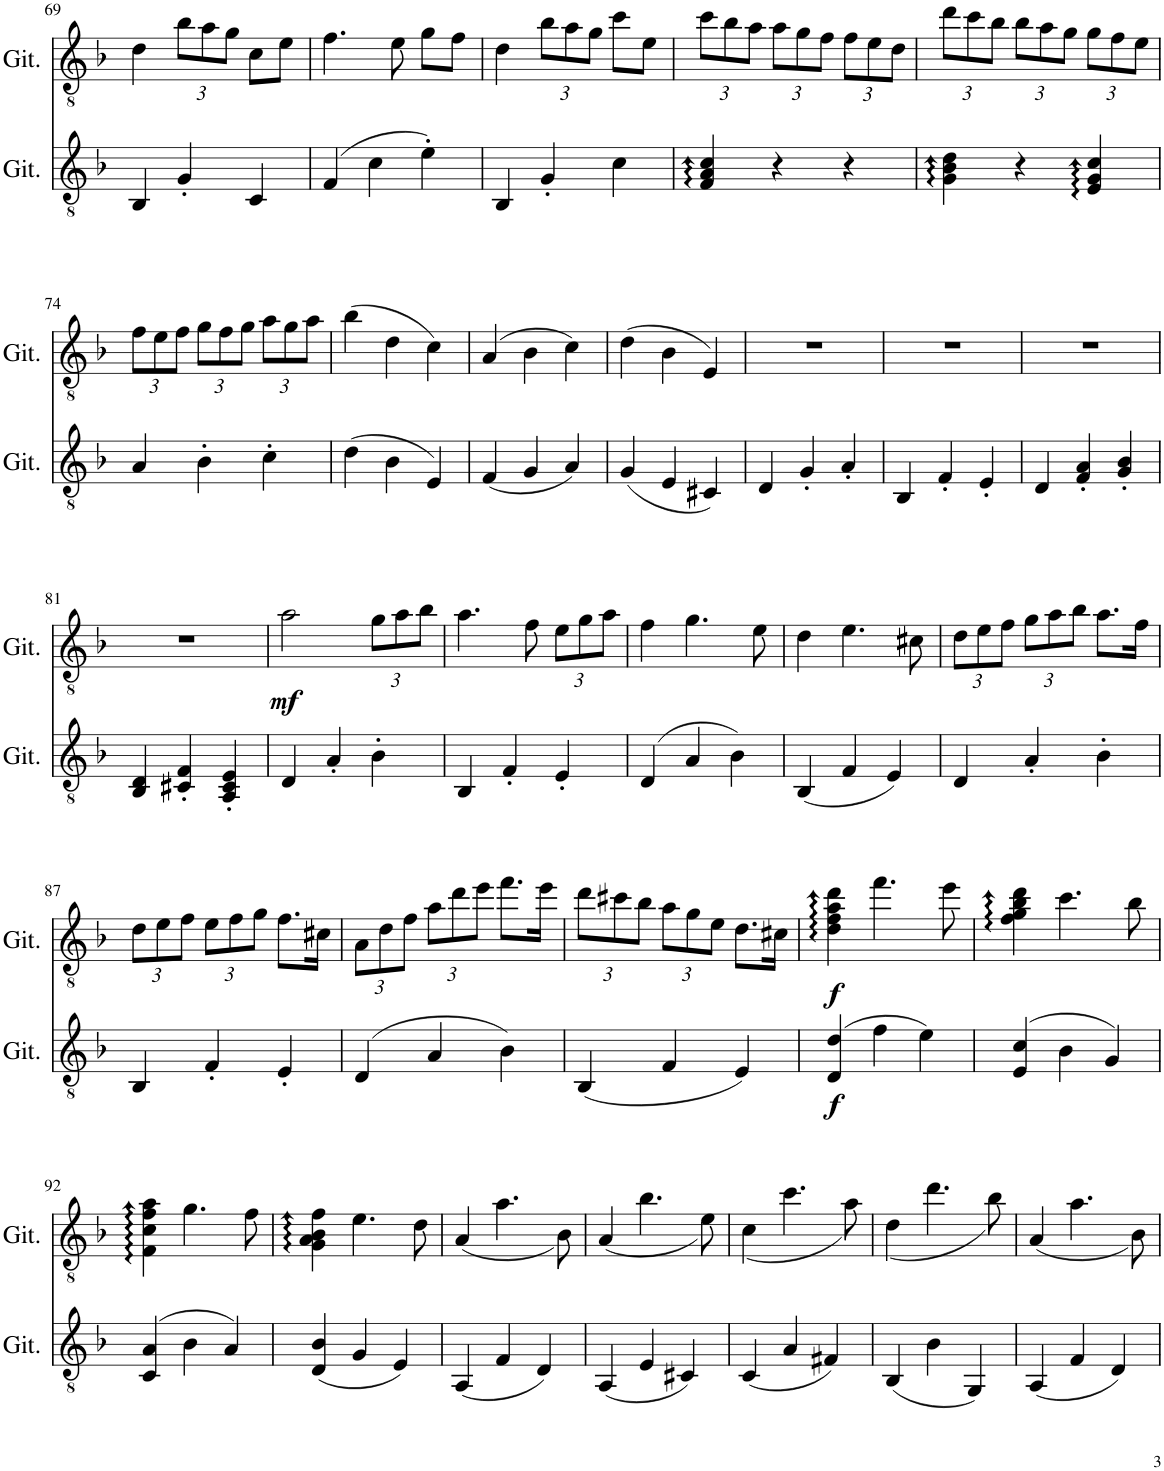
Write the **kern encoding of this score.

**kern	**dynam	**kern	**dynam
*part2	*part2	*part1	*part1
*staff2	*staff2	*staff1	*staff1
*I"Klassisk gitarr	*	*I"Klassisk gitarr	*
*I'Git.	*	*I'Git.	*
!!LO:PB:g=z
*clefGv2	*	*clefGv2	*
*k[b-]	*	*k[b-]	*
*M3/4	*	*M3/4	*
=69	=69	=69	=69
4BB-/	.	4d\	.
*	*	*Xbrackettup	*
4G'/	.	12b-\L	.
.	.	12a\	.
.	.	12g\J	.
4C/	.	8c\L	.
.	.	8e\J	.
=70	=70	=70	=70
(4F/	.	4.f\	.
4c\	.	.	.
.	.	8e\	.
4e'\)	.	8g\L	.
.	.	8f\J	.
=71	=71	=71	=71
4BB-/	.	4d\	.
4G'/	.	12b-\L	.
.	.	12a\	.
.	.	12g\J	.
4c\	.	8cc\L	.
.	.	8e\J	.
=72	=72	=72	=72
4F/ 4A/ 4c/	.	12cc\L	.
.	.	12b-\	.
.	.	12a\J	.
4r	.	12a\L	.
.	.	12g\	.
.	.	12f\J	.
4r	.	12f\L	.
.	.	12e\	.
.	.	12d\J	.
=73	=73	=73	=73
4G\ 4B-\ 4d\	.	12dd\L	.
.	.	12cc\	.
.	.	12b-\J	.
4r	.	12b-\L	.
.	.	12a\	.
.	.	12g\J	.
4E/ 4G/ 4c/	.	12g\L	.
.	.	12f\	.
.	.	12e\J	.
!!LO:LB:g=z
=74	=74	=74	=74
4A/	.	12f\L	.
.	.	12e\	.
.	.	12f\J	.
4B-'\	.	12g\L	.
.	.	12f\	.
.	.	12g\J	.
4c'\	.	12a\L	.
.	.	12g\	.
.	.	12a\J	.
=75	=75	=75	=75
(4d\	.	(4b-\	.
4B-\	.	4d\	.
4E/)	.	4c\)	.
=76	=76	=76	=76
(4F/	.	(4A/	.
4G/	.	4B-\	.
4A/)	.	4c\)	.
=77	=77	=77	=77
(4G/	.	(4d\	.
4E/	.	4B-\	.
4C#X/)	.	4E/)	.
=78	=78	=78	=78
4D/	.	2.r	.
4G'/	.	.	.
4A'/	.	.	.
=79	=79	=79	=79
4BB-/	.	2.r	.
4F'/	.	.	.
4E'/	.	.	.
=80	=80	=80	=80
4D/	.	2.r	.
4F/' 4A/'	.	.	.
4G/' 4B-/'	.	.	.
!!LO:LB:g=z
=81	=81	=81	=81
4BB-/ 4D/	.	2.r	.
4C#X/' 4F/'	.	.	.
4AA/' 4C#/' 4E/'	.	.	.
=82	=82	=82	=82
!	!	!	!LO:DY:b
4D/	.	2a\	mf
4A'/	.	.	.
4B-'\	.	12g\L	.
.	.	12a\	.
.	.	12b-\J	.
=83	=83	=83	=83
4BB-/	.	4.a\	.
4F'/	.	.	.
.	.	8f\	.
4E'/	.	12e\L	.
.	.	12g\	.
.	.	12a\J	.
=84	=84	=84	=84
(4D/	.	4f\	.
4A/	.	4.g\	.
4B-\)	.	.	.
.	.	8e\	.
=85	=85	=85	=85
(4BB-/	.	4d\	.
4F/	.	4.e\	.
4E/)	.	.	.
.	.	8c#X\	.
=86	=86	=86	=86
4D/	.	12d\L	.
.	.	12e\	.
.	.	12f\J	.
4A'/	.	12g\L	.
.	.	12a\	.
.	.	12b-\J	.
4B-'\	.	8.a\L	.
.	.	16f\Jk	.
!!LO:LB:g=z
=87	=87	=87	=87
4BB-/	.	12d\L	.
.	.	12e\	.
.	.	12f\J	.
4F'/	.	12e\L	.
.	.	12f\	.
.	.	12g\J	.
4E'/	.	8.f\L	.
.	.	16c#X\Jk	.
=88	=88	=88	=88
(4D/	.	12A\L	.
.	.	12d\	.
.	.	12f\J	.
4A/	.	12a\L	.
.	.	12dd\	.
.	.	12ee\J	.
4B-\)	.	8.ff\L	.
.	.	16ee\Jk	.
=89	=89	=89	=89
(4BB-/	.	12dd\L	.
.	.	12cc#X\	.
.	.	12b-\J	.
4F/	.	12a\L	.
.	.	12g\	.
.	.	12e\J	.
4E/)	.	8.d\L	.
.	.	16c#X\Jk	.
=90	=90	=90	=90
!	!LO:DY:b	!	!LO:DY:b
(4D/ 4d/	f	4d\ 4f\ 4a\ 4dd\	f
4f\	.	4.ff\	.
4e\)	.	.	.
.	.	8ee\	.
=91	=91	=91	=91
(4E/ 4c/	.	4f\ 4g\ 4b-\ 4dd\	.
4B-\	.	4.cc\	.
4G/)	.	.	.
.	.	8b-\	.
!!LO:LB:g=z
=92	=92	=92	=92
(4C/ 4A/	.	4F\ 4c\ 4f\ 4a\	.
4B-\	.	4.g\	.
4A/)	.	.	.
.	.	8f\	.
=93	=93	=93	=93
(4D/ 4B-/	.	4G\ 4A\ 4B-\ 4f\	.
4G/	.	4.e\	.
4E/)	.	.	.
.	.	8d\	.
=94	=94	=94	=94
(4AA/	.	(<4A/	.
4F/	.	4.a\	.
4D/)	.	.	.
.	.	8B-\)	.
=95	=95	=95	=95
(4AA/	.	(<4A/	.
4E/	.	4.b-\	.
4C#X/)	.	.	.
.	.	8e\)	.
=96	=96	=96	=96
(4C/	.	(<4c\	.
4A/	.	4.cc\	.
4F#X/)	.	.	.
.	.	8a\)	.
=97	=97	=97	=97
(<4BB-/	.	(<4d\	.
4B-\	.	4.dd\	.
4GG/)	.	.	.
.	.	8b-\)	.
=98	=98	=98	=98
(4AA/	.	(<4A/	.
4F/	.	4.a\	.
4D/)	.	.	.
.	.	8B-\)	.
=	=	=	=
*-	*-	*-	*-
